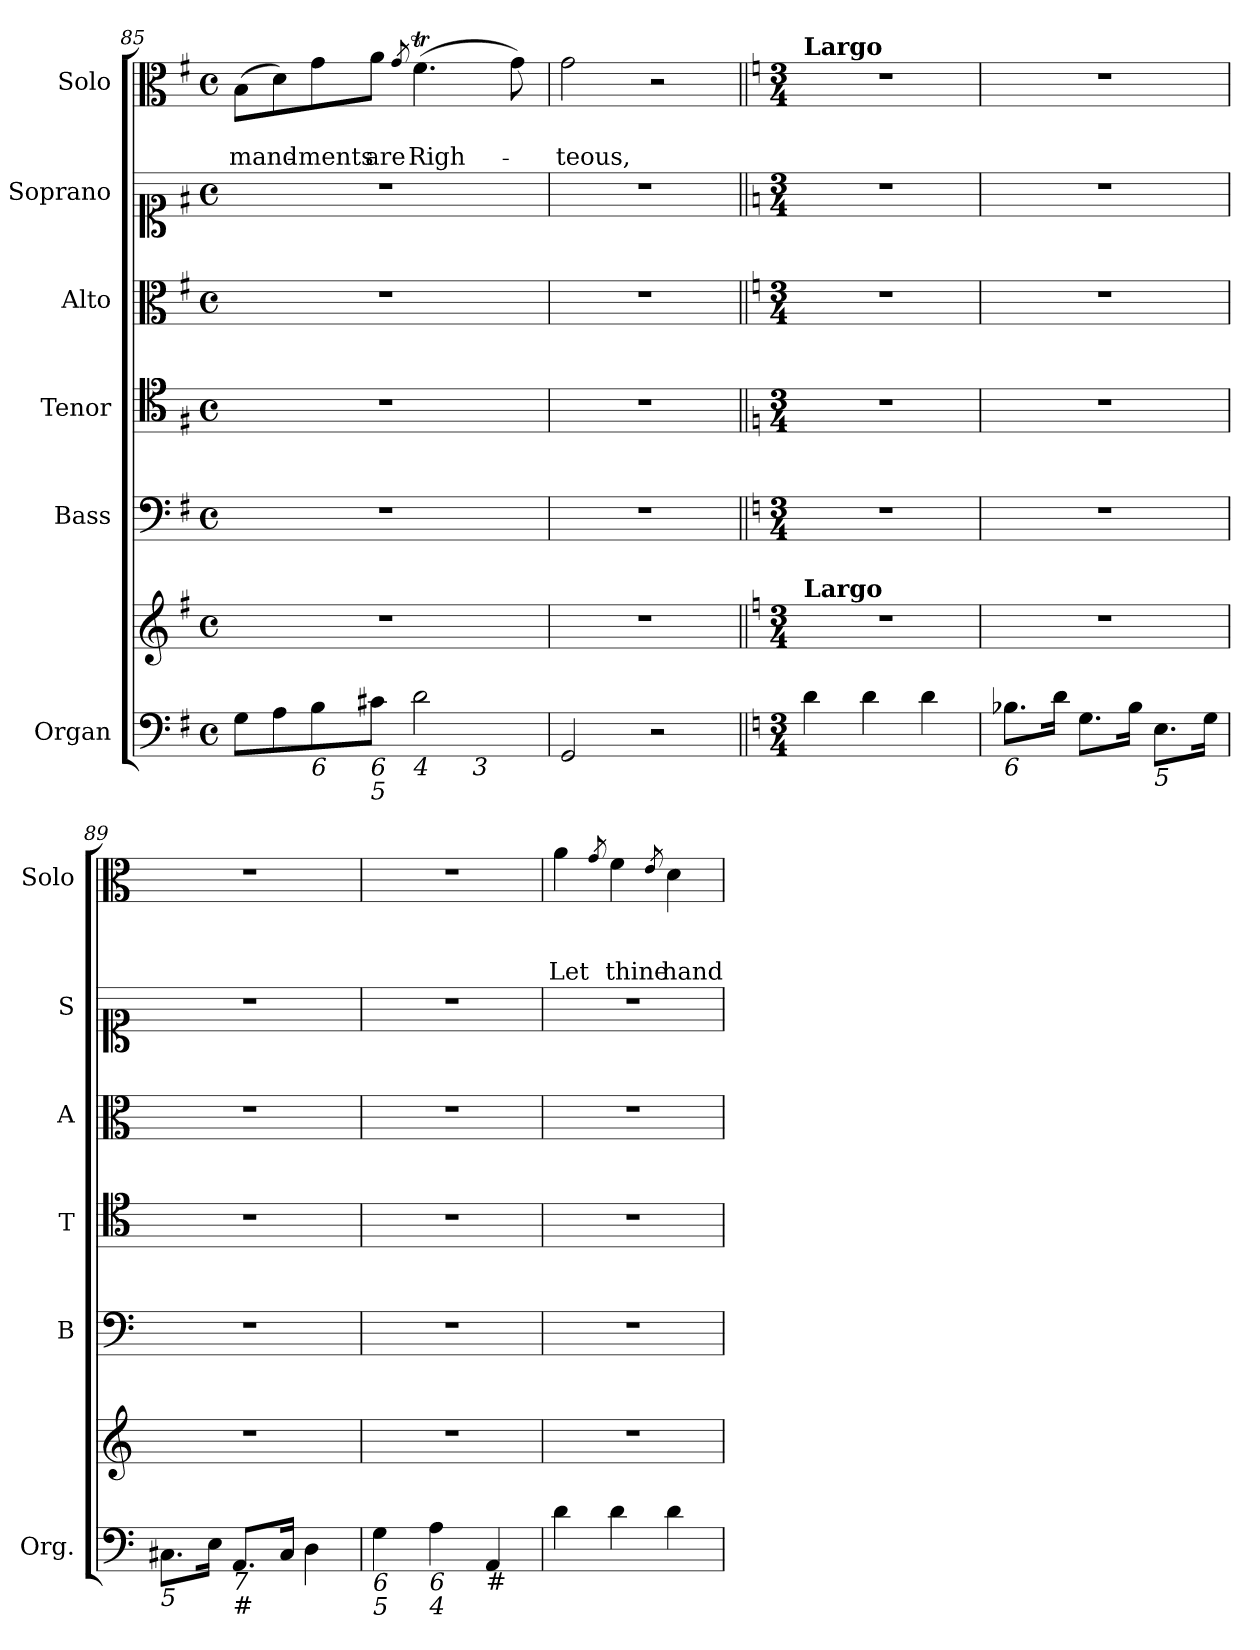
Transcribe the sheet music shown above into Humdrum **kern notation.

**kern	**kern	**kern	**kern	**kern	**kern	**kern	**text	**text	**text
*part6	*part6	*part5	*part4	*part3	*part2	*part1	*part1	*part1	*part1
*staff7	*staff6	*staff5	*staff4	*staff3	*staff2	*staff1	*staff1	*staff1	*staff1
*I"Organ	*	*I"Bass	*I"Tenor	*I"Alto	*I"Soprano	*I"Solo	*	*	*
*I'Org.	*	*I'B	*I'T	*I'A	*I'S	*I'Solo	*	*	*
*clefF4	*clefG2	*clefF4	*clefC4	*clefC3	*clefC1	*clefC3	*	*	*
*k[f#]	*k[f#]	*k[f#]	*k[f#]	*k[f#]	*k[f#]	*k[f#]	*	*	*
*e:	*e:	*e:	*e:	*e:	*e:	*e:	*	*	*
*M4/4	*M4/4	*M4/4	*M4/4	*M4/4	*M4/4	*M4/4	*	*	*
*met(c)	*met(c)	*met(c)	*met(c)	*met(c)	*met(c)	*met(c)	*	*	*
=85	=85	=85	=85	=85	=85	=85	=85	=85	=85
!	!	!	!	!	!	!	!	!LO:LY:b	!
*^	*	*	*	*	*	*	*	*	*
8G\L	2.ryy	1r	1r	1r	1r	1r	(>8B\L	.	-mand-	.
8A\	.	.	.	.	.	.	8d\)	.	.	.
!LO:TX:b:i:t=6	!	!	!	!	!	!	!	!	!	!
!	!	!	!	!	!	!	!	!	!LO:LY:b	!
8B\	.	.	.	.	.	.	8g\	.	-ments	.
!LO:TX:b:i:t=6	!	!	!	!	!	!	!	!	!	!
!LO:TX:b:i:t=5	!	!	!	!	!	!	!	!	!	!
!	!	!	!	!	!	!	!	!	!LO:LY:b	!
8c#X\J	.	.	.	.	.	.	8a\J	.	are	.
.	.	.	.	.	.	.	8qg/	.	.	.
!LO:TX:b:i:t=4	!	!	!	!	!	!	!	!	!	!
!	!	!	!	!	!	!	!	!	!LO:LY:b	!
2d\	.	.	.	.	.	.	(>4.f#t\	.	Righ-	.
!	!LO:TX:b:i:t=3	!	!	!	!	!	!	!	!	!
.	4ryy	.	.	.	.	.	.	.	.	.
.	.	.	.	.	.	.	8g\)	.	.	.
!!LO:LB:g=z
=86	=86	=86	=86	=86	=86	=86	=86	=86	=86	=86
!	!	!	!	!	!	!	!	!	!LO:LY:b	!
*v	*v	*	*	*	*	*	*	*	*	*
2GG/	1r	1r	1r	1r	1r	2g\	.	-teous,	.
2r	.	.	.	.	.	2r	.	.	.
=87||	=87||	=87||	=87||	=87||	=87||	=87||	=87||	=87||	=87||
*k[]	*k[]	*k[]	*k[]	*k[]	*k[]	*k[]	*	*	*
*a:	*a:	*a:	*a:	*a:	*a:	*a:	*	*	*
*M3/4	*M3/4	*M3/4	*M3/4	*M3/4	*M3/4	*M3/4	*	*	*
*	*MM60	*	*	*	*	*MM60	*	*	*
!	!	!	!	!	!	!LO:TX:a:B:t=Largo	!	!	!
!	!LO:TX:a:B:t=Largo	!	!	!	!	!	!	!	!
4d\	2.r	2.r	2.r	2.r	2.r	2.r	.	.	.
4d\	.	.	.	.	.	.	.	.	.
4d\	.	.	.	.	.	.	.	.	.
=88	=88	=88	=88	=88	=88	=88	=88	=88	=88
!LO:TX:b:i:t=6	!	!	!	!	!	!	!	!	!
8.B-X\L	2.r	2.r	2.r	2.r	2.r	2.r	.	.	.
16d\Jk	.	.	.	.	.	.	.	.	.
8.G\L	.	.	.	.	.	.	.	.	.
16B-\Jk	.	.	.	.	.	.	.	.	.
!LO:TX:b:i:t=5	!	!	!	!	!	!	!	!	!
8.E\L	.	.	.	.	.	.	.	.	.
16G\Jk	.	.	.	.	.	.	.	.	.
=89	=89	=89	=89	=89	=89	=89	=89	=89	=89
!LO:TX:b:i:t=5	!	!	!	!	!	!	!	!	!
8.C#X\L	2.r	2.r	2.r	2.r	2.r	2.r	.	.	.
16E\Jk	.	.	.	.	.	.	.	.	.
!LO:TX:b:i:t=7	!	!	!	!	!	!	!	!	!
!LO:TX:b:i:t=#	!	!	!	!	!	!	!	!	!
8.AA/L	.	.	.	.	.	.	.	.	.
16C#/Jk	.	.	.	.	.	.	.	.	.
4D\	.	.	.	.	.	.	.	.	.
=90	=90	=90	=90	=90	=90	=90	=90	=90	=90
!LO:TX:b:i:t=6	!	!	!	!	!	!	!	!	!
!LO:TX:b:i:t=5	!	!	!	!	!	!	!	!	!
4G\	2.r	2.r	2.r	2.r	2.r	2.r	.	.	.
!LO:TX:b:i:t=6	!	!	!	!	!	!	!	!	!
!LO:TX:b:i:t=4	!	!	!	!	!	!	!	!	!
4A\	.	.	.	.	.	.	.	.	.
!LO:TX:b:i:t=#	!	!	!	!	!	!	!	!	!
4AA/	.	.	.	.	.	.	.	.	.
!!LO:PB:g=z
=91	=91	=91	=91	=91	=91	=91	=91	=91	=91
!	!	!	!	!	!	!	!	!	!LO:LY:b
4d\	2.r	2.r	2.r	2.r	2.r	4a\	.	.	Let
.	.	.	.	.	.	8qg/	.	.	.
!	!	!	!	!	!	!	!	!	!LO:LY:b
4d\	.	.	.	.	.	4f\	.	.	thine
.	.	.	.	.	.	8qe/	.	.	.
!	!	!	!	!	!	!	!	!	!LO:LY:b
4d\	.	.	.	.	.	4d\	.	.	hand
=	=	=	=	=	=	=	=	=	=
*-	*-	*-	*-	*-	*-	*-	*-	*-	*-
